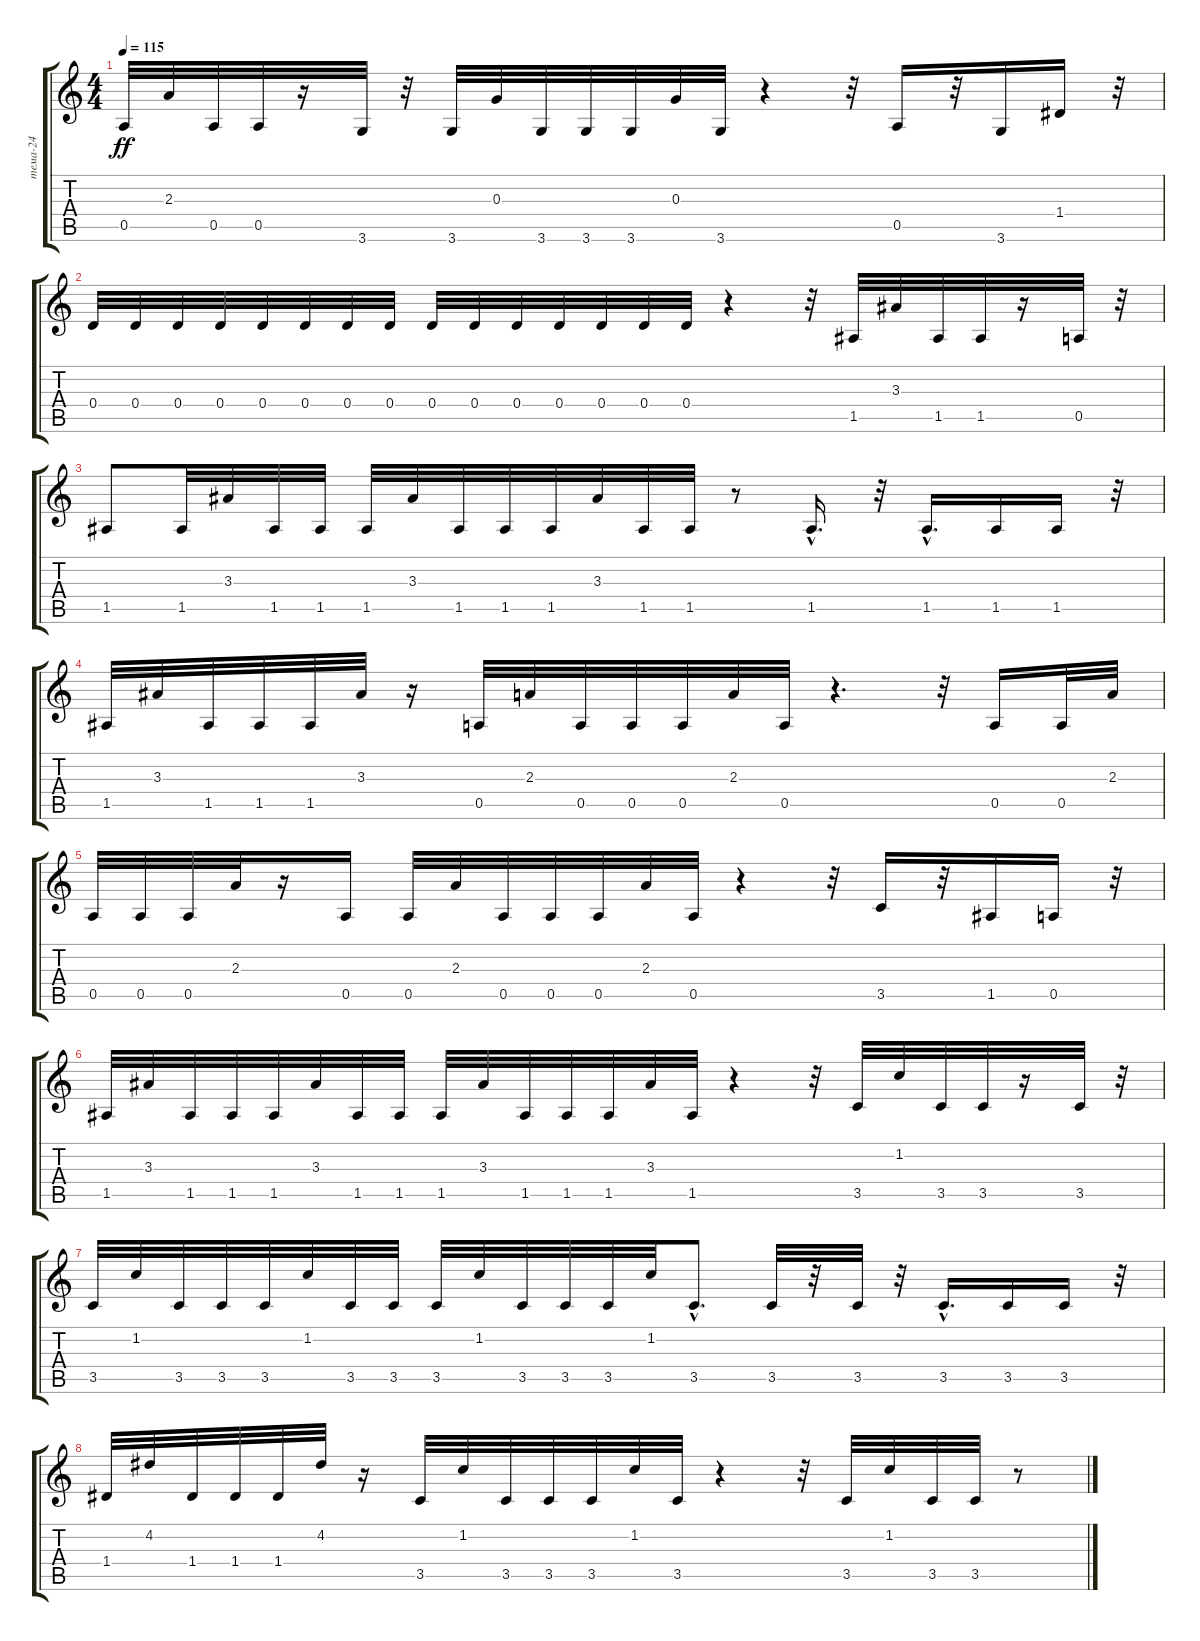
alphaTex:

\track ("тема-24" "тема-24") {instrument overdrivenguitar}
\staff {score tabs}
\tuning (E4 B3 G3 D3 A2 E2) {hide}
\ts (4 4)
\tempo 115
\clef g2
\ks c
0.5.32{dy ff} 2.3.32 0.5.32 0.5.32 r.16 3.6.32 r.32 3.6.32 0.3.32 3.6.32 3.6.32 3.6.32 0.3.32 3.6.32 r.4 r.32 0.5.16 r.32 3.6.16 1.4.16 r.32 |
0.4.32 0.4.32 0.4.32 0.4.32 0.4.32 0.4.32 0.4.32 0.4.32 0.4.32 0.4.32 0.4.32 0.4.32 0.4.32 0.4.32 0.4.32 r.4 r.32 1.5.32 3.3.32 1.5.32 1.5.32 r.16 0.5.32 r.32 |
1.5.8 1.5.32 3.3.32 1.5.32 1.5.32 1.5.32 3.3.32 1.5.32 1.5.32 1.5.32 3.3.32 1.5.32 1.5.32 r.8 1.5{hac}.16{d} r.32 1.5{hac}.16{d volume 15} 1.5.16{volume 16} 1.5.16 r.32 |
1.5.32 3.3.32 1.5.32 1.5.32 1.5.32 3.3.32 r.16 0.5.32 2.3.32 0.5.32 0.5.32 0.5.32 2.3.32 0.5.32 r.4{d} r.32 0.5.16 0.5.32 2.3.32 |
0.5.32 0.5.32 0.5.32 2.3.32 r.16 0.5.16 0.5.32 2.3.32 0.5.32 0.5.32 0.5.32 2.3.32 0.5.32 r.4 r.32 3.5.16 r.32 1.5.16 0.5.16 r.32 |
1.5.32 3.3.32 1.5.32 1.5.32 1.5.32 3.3.32 1.5.32 1.5.32 1.5.32 3.3.32 1.5.32 1.5.32 1.5.32 3.3.32 1.5.32 r.4 r.32 3.5.32 1.2.32 3.5.32 3.5.32 r.16 3.5.32 r.32 |
3.5.32 1.2.32 3.5.32 3.5.32 3.5.32 1.2.32 3.5.32 3.5.32 3.5.32 1.2.32 3.5.32 3.5.32 3.5.32 1.2.32 3.5{hac}.8{d} 3.5.32 r.32 3.5.32 r.32 3.5{hac}.16{d} 3.5.16 3.5.16 r.32 |
1.4.32 4.2.32 1.4.32 1.4.32 1.4.32 4.2.32 r.16 3.5.32 1.2.32 3.5.32 3.5.32 3.5.32 1.2.32 3.5.32 r.4 r.32 3.5.32 1.2.32 3.5.32 3.5.32 r.8
